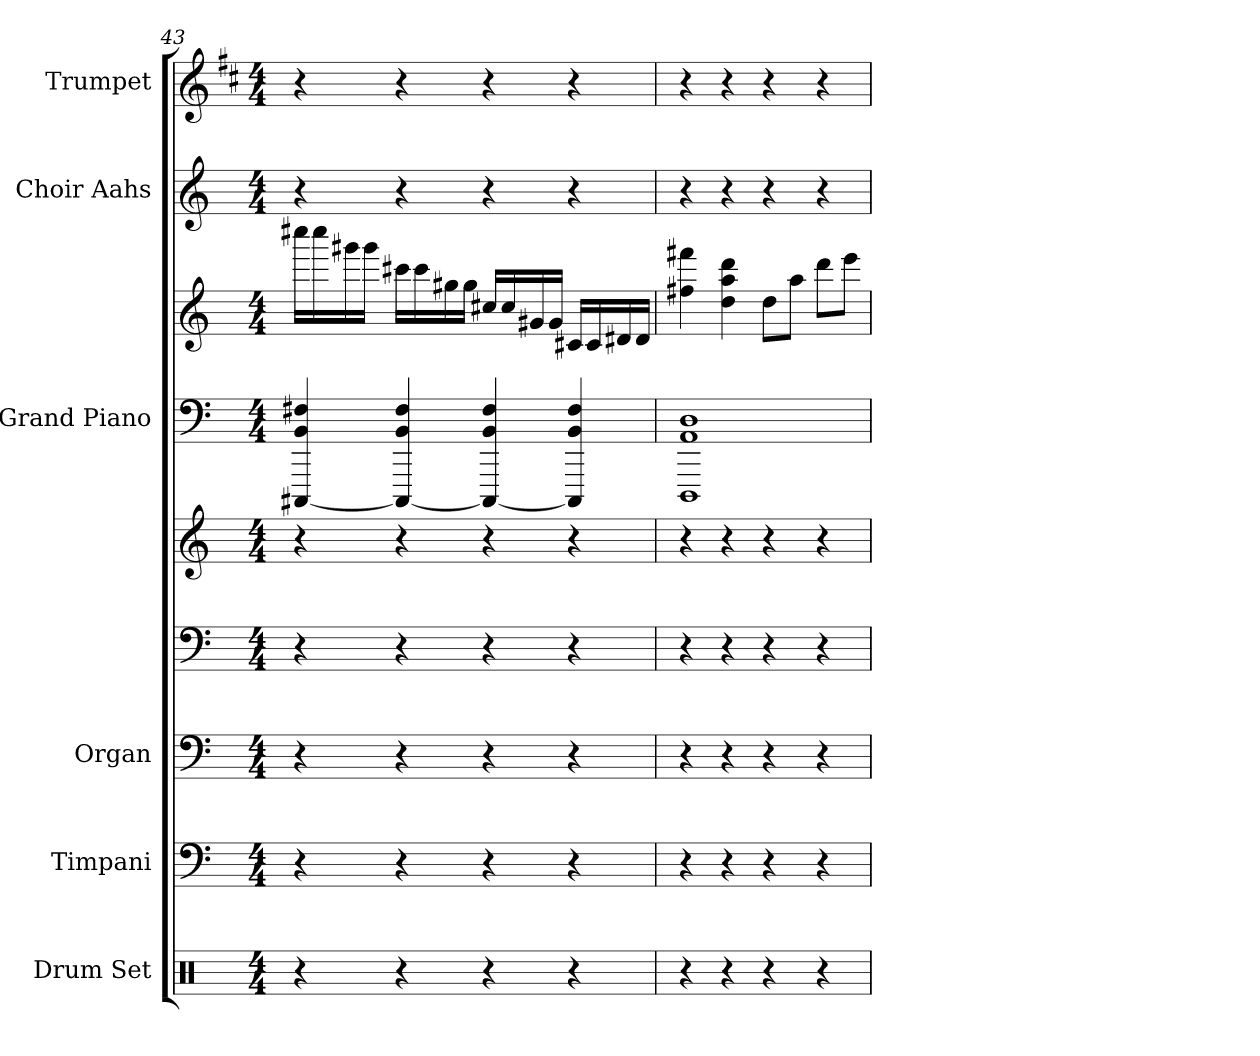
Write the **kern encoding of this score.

**kern	**kern	**kern	**kern	**kern	**kern	**kern	**kern	**kern
*part6	*part5	*part4	*part4	*part4	*part3	*part3	*part2	*part1
*staff9	*staff8	*staff7	*staff6	*staff5	*staff4	*staff3	*staff2	*staff1
*I"Drum Set	*I"Timpani	*I"Organ	*	*	*I"Grand Piano	*	*I"Choir Aahs	*I"Trumpet
*I'Drs.	*I'Timp.	*I'Org.	*	*	*I'Pno.	*	*I'Ch. Aa.	*I'Tpt.
*clefX	*clefF4	*clefF4	*clefF4	*clefG2	*clefF4	*clefG2	*clefG2	*clefG2
*	*	*	*	*	*	*	*	*ITrd1c2
*k[]	*k[]	*k[]	*k[]	*k[]	*k[]	*k[]	*k[]	*k[]
*M4/4	*M4/4	*M4/4	*M4/4	*M4/4	*M4/4	*M4/4	*M4/4	*M4/4
=43	=43	=43	=43	=43	=43	=43	=43	=43
4r	4r	4r	4r	4r	[4CCC#X 4BB 4F#X	16cccc#XLL	4r	4r
.	.	.	.	.	.	16cccc#	.	.
.	.	.	.	.	.	16ggg#X	.	.
.	.	.	.	.	.	16ggg#JJ	.	.
4r	4r	4r	4r	4r	4CCC#_ 4BB 4F#	16ccc#XLL	4r	4r
.	.	.	.	.	.	16ccc#	.	.
.	.	.	.	.	.	16gg#X	.	.
.	.	.	.	.	.	16gg#JJ	.	.
4r	4r	4r	4r	4r	4CCC#_ 4BB 4F#	16cc#XLL	4r	4r
.	.	.	.	.	.	16cc#	.	.
.	.	.	.	.	.	16g#X	.	.
.	.	.	.	.	.	16g#JJ	.	.
4r	4r	4r	4r	4r	4CCC#] 4BB 4F#	16c#XLL	4r	4r
.	.	.	.	.	.	16c#	.	.
.	.	.	.	.	.	16d#X	.	.
.	.	.	.	.	.	16d#JJ	.	.
=44	=44	=44	=44	=44	=44	=44	=44	=44
4r	4r	4r	4r	4r	1DDD 1AA 1D	4ff#X 4fff#X	4r	4r
4r	4r	4r	4r	4r	.	4aa 4dd 4ddd	4r	4r
4r	4r	4r	4r	4r	.	8ddL	4r	4r
.	.	.	.	.	.	8aaJ	.	.
4r	4r	4r	4r	4r	.	8dddL	4r	4r
.	.	.	.	.	.	8eeeJ	.	.
=	=	=	=	=	=	=	=	=
*-	*-	*-	*-	*-	*-	*-	*-	*-
